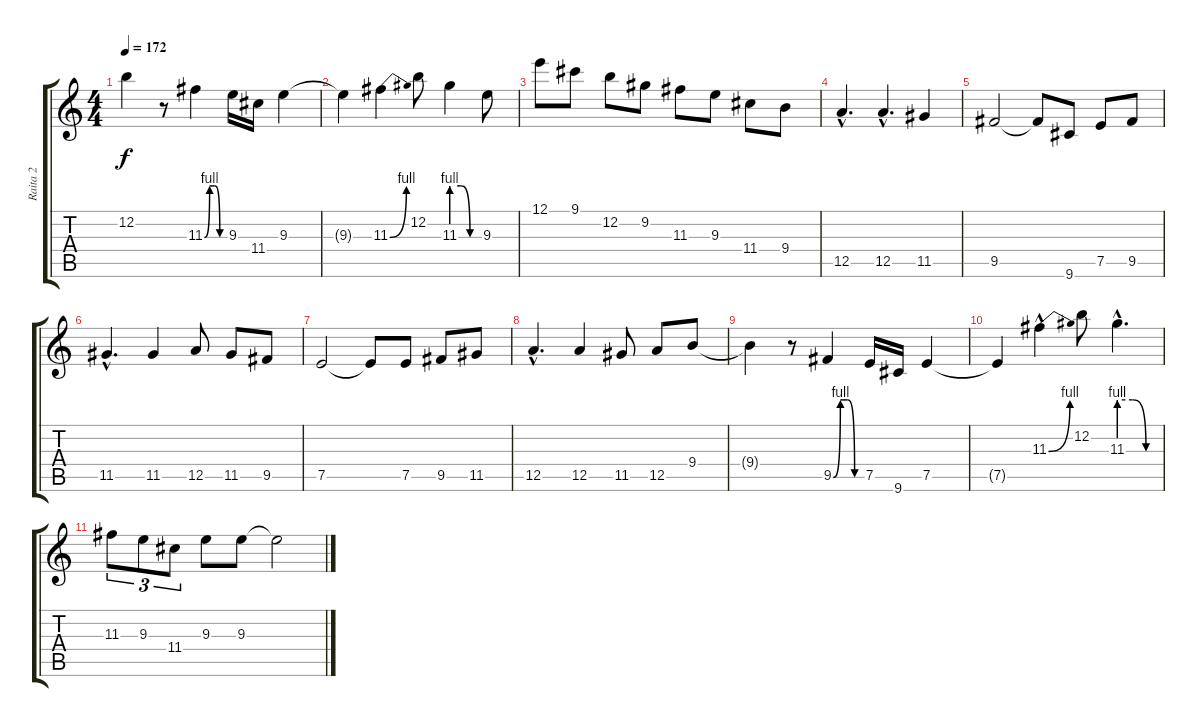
\track ("Raita 2" "Raita 2") {instrument distortionguitar}
\staff {score tabs}
\tuning (E4 B3 G3 D3 A2 E2) {hide}
\ts (4 4)
\tempo 172
\clef g2
\ks c
12.2{t}.4{dy f} r.8 11.3{be (custom 0 0 15 4 30 4 45 0 60 0)}.4 9.3.16 11.4.16 9.3.4 |
9.3{t}.4 11.3{be (bend 0 0 60 4)}.4 12.2.8 11.3{be (custom 0 4 20 4 40 0 60 0)}.4 9.3.8 |
12.1.8 9.1.8 12.2.8 9.2.8 11.3.8 9.3.8 11.4.8 9.4.8 |
12.5{hac}.4{d} 12.5{hac}.4{d} 11.5.4 |
9.5.2 9.5{t}.8 9.6.8 7.5.8 9.5.8 |
11.5{hac}.4{d} 11.5.4 12.5.8 11.5.8 9.5.8 |
7.5.2 7.5{t}.8 7.5.8 9.5.8 11.5.8 |
12.5{hac}.4{d} 12.5.4 11.5.8 12.5.8 9.4.8 |
9.4{t}.4 r.8 9.5{be (custom 0 0 15 4 30 4 45 0 60 0)}.4 7.5.16 9.6.16 7.5.4 |
7.5{t}.4 11.3{be (bend 0 0 60 4) hac}.4 12.2.8 11.3{be (custom 0 4 20 4 40 0 60 0) hac}.4{d} |
11.3.8{tu (3 2)} 9.3.8{tu (3 2)} 11.4.8{tu (3 2)} 9.3.8 9.3.8 9.3{t}.2
